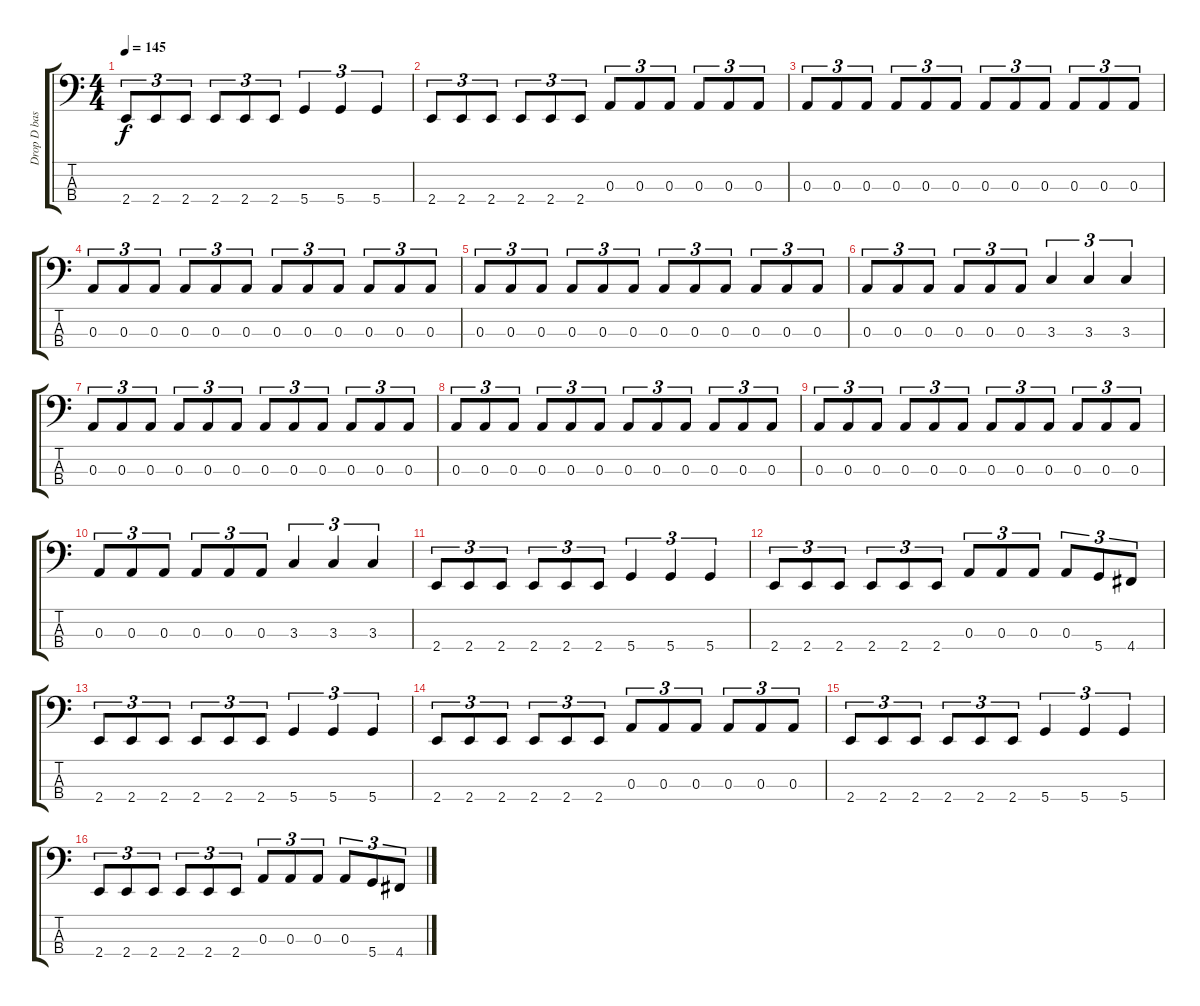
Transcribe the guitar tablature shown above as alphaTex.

\track ("Drop D bass" "Drop D bas") {instrument electricbassfinger}
\staff {score tabs}
\tuning (G2 D2 A1 D1) {hide}
\ts (4 4)
\tempo 145
\clef f4
\ks c
2.4.8{tu (3 2) dy f} 2.4.8{tu (3 2)} 2.4.8{tu (3 2)} 2.4.8{tu (3 2)} 2.4.8{tu (3 2)} 2.4.8{tu (3 2)} 5.4.4{tu (3 2)} 5.4.4{tu (3 2)} 5.4.4{tu (3 2)} |
2.4.8{tu (3 2)} 2.4.8{tu (3 2)} 2.4.8{tu (3 2)} 2.4.8{tu (3 2)} 2.4.8{tu (3 2)} 2.4.8{tu (3 2)} 0.3.8{tu (3 2)} 0.3.8{tu (3 2)} 0.3.8{tu (3 2)} 0.3.8{tu (3 2)} 0.3.8{tu (3 2)} 0.3.8{tu (3 2)} |
0.3.8{tu (3 2)} 0.3.8{tu (3 2)} 0.3.8{tu (3 2)} 0.3.8{tu (3 2)} 0.3.8{tu (3 2)} 0.3.8{tu (3 2)} 0.3.8{tu (3 2)} 0.3.8{tu (3 2)} 0.3.8{tu (3 2)} 0.3.8{tu (3 2)} 0.3.8{tu (3 2)} 0.3.8{tu (3 2)} |
0.3.8{tu (3 2)} 0.3.8{tu (3 2)} 0.3.8{tu (3 2)} 0.3.8{tu (3 2)} 0.3.8{tu (3 2)} 0.3.8{tu (3 2)} 0.3.8{tu (3 2)} 0.3.8{tu (3 2)} 0.3.8{tu (3 2)} 0.3.8{tu (3 2)} 0.3.8{tu (3 2)} 0.3.8{tu (3 2)} |
0.3.8{tu (3 2)} 0.3.8{tu (3 2)} 0.3.8{tu (3 2)} 0.3.8{tu (3 2)} 0.3.8{tu (3 2)} 0.3.8{tu (3 2)} 0.3.8{tu (3 2)} 0.3.8{tu (3 2)} 0.3.8{tu (3 2)} 0.3.8{tu (3 2)} 0.3.8{tu (3 2)} 0.3.8{tu (3 2)} |
0.3.8{tu (3 2)} 0.3.8{tu (3 2)} 0.3.8{tu (3 2)} 0.3.8{tu (3 2)} 0.3.8{tu (3 2)} 0.3.8{tu (3 2)} 3.3.4{tu (3 2)} 3.3.4{tu (3 2)} 3.3.4{tu (3 2)} |
0.3.8{tu (3 2)} 0.3.8{tu (3 2)} 0.3.8{tu (3 2)} 0.3.8{tu (3 2)} 0.3.8{tu (3 2)} 0.3.8{tu (3 2)} 0.3.8{tu (3 2)} 0.3.8{tu (3 2)} 0.3.8{tu (3 2)} 0.3.8{tu (3 2)} 0.3.8{tu (3 2)} 0.3.8{tu (3 2)} |
0.3.8{tu (3 2)} 0.3.8{tu (3 2)} 0.3.8{tu (3 2)} 0.3.8{tu (3 2)} 0.3.8{tu (3 2)} 0.3.8{tu (3 2)} 0.3.8{tu (3 2)} 0.3.8{tu (3 2)} 0.3.8{tu (3 2)} 0.3.8{tu (3 2)} 0.3.8{tu (3 2)} 0.3.8{tu (3 2)} |
0.3.8{tu (3 2)} 0.3.8{tu (3 2)} 0.3.8{tu (3 2)} 0.3.8{tu (3 2)} 0.3.8{tu (3 2)} 0.3.8{tu (3 2)} 0.3.8{tu (3 2)} 0.3.8{tu (3 2)} 0.3.8{tu (3 2)} 0.3.8{tu (3 2)} 0.3.8{tu (3 2)} 0.3.8{tu (3 2)} |
0.3.8{tu (3 2)} 0.3.8{tu (3 2)} 0.3.8{tu (3 2)} 0.3.8{tu (3 2)} 0.3.8{tu (3 2)} 0.3.8{tu (3 2)} 3.3.4{tu (3 2)} 3.3.4{tu (3 2)} 3.3.4{tu (3 2)} |
2.4.8{tu (3 2)} 2.4.8{tu (3 2)} 2.4.8{tu (3 2)} 2.4.8{tu (3 2)} 2.4.8{tu (3 2)} 2.4.8{tu (3 2)} 5.4.4{tu (3 2)} 5.4.4{tu (3 2)} 5.4.4{tu (3 2)} |
2.4.8{tu (3 2)} 2.4.8{tu (3 2)} 2.4.8{tu (3 2)} 2.4.8{tu (3 2)} 2.4.8{tu (3 2)} 2.4.8{tu (3 2)} 0.3.8{tu (3 2)} 0.3.8{tu (3 2)} 0.3.8{tu (3 2)} 0.3.8{tu (3 2)} 5.4.8{tu (3 2)} 4.4.8{tu (3 2)} |
2.4.8{tu (3 2)} 2.4.8{tu (3 2)} 2.4.8{tu (3 2)} 2.4.8{tu (3 2)} 2.4.8{tu (3 2)} 2.4.8{tu (3 2)} 5.4.4{tu (3 2)} 5.4.4{tu (3 2)} 5.4.4{tu (3 2)} |
2.4.8{tu (3 2)} 2.4.8{tu (3 2)} 2.4.8{tu (3 2)} 2.4.8{tu (3 2)} 2.4.8{tu (3 2)} 2.4.8{tu (3 2)} 0.3.8{tu (3 2)} 0.3.8{tu (3 2)} 0.3.8{tu (3 2)} 0.3.8{tu (3 2)} 0.3.8{tu (3 2)} 0.3.8{tu (3 2)} |
2.4.8{tu (3 2)} 2.4.8{tu (3 2)} 2.4.8{tu (3 2)} 2.4.8{tu (3 2)} 2.4.8{tu (3 2)} 2.4.8{tu (3 2)} 5.4.4{tu (3 2)} 5.4.4{tu (3 2)} 5.4.4{tu (3 2)} |
2.4.8{tu (3 2)} 2.4.8{tu (3 2)} 2.4.8{tu (3 2)} 2.4.8{tu (3 2)} 2.4.8{tu (3 2)} 2.4.8{tu (3 2)} 0.3.8{tu (3 2)} 0.3.8{tu (3 2)} 0.3.8{tu (3 2)} 0.3.8{tu (3 2)} 5.4.8{tu (3 2)} 4.4.8{tu (3 2)}
